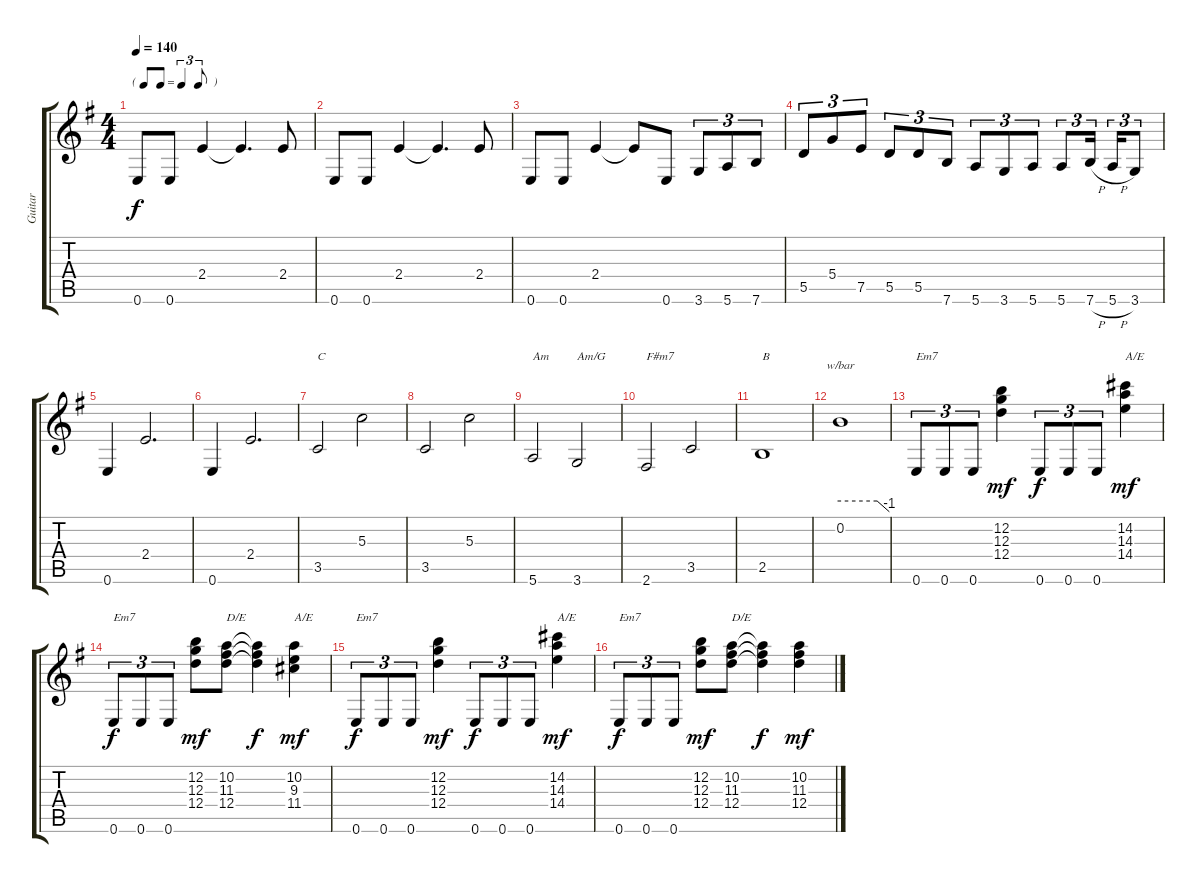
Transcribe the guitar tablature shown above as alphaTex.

\track ("Guitar" "Guitar") {instrument overdrivenguitar}
\staff {score tabs}
\tuning (E4 B3 G3 D3 A2 E2) {hide}
\ts (4 4)
\tf triplet8th
\tempo 140
\clef g2
\ks eminor
0.6.8{dy f} 0.6.8 2.4.4 2.4{t}.4{d} 2.4.8 |
0.6.8 0.6.8 2.4.4 2.4{t}.4{d} 2.4.8 |
0.6.8 0.6.8 2.4.4 2.4{t}.8 0.6.8 3.6.8{tu (3 2)} 5.6.8{tu (3 2)} 7.6.8{tu (3 2)} |
5.5.8{tu (3 2)} 5.4.8{tu (3 2)} 7.5.8{tu (3 2)} 5.5.8{tu (3 2)} 5.5.8{tu (3 2)} 7.6.8{tu (3 2)} 5.6.8{tu (3 2)} 3.6.8{tu (3 2)} 5.6.8{tu (3 2)} 5.6.8{tu (3 2)} 7.6{h}.16{tu (3 2) beam splitsecondary} 5.6{h}.16{tu (3 2)} 3.6.8{tu (3 2)} |
0.6.4 2.4.2{d} |
0.6.4 2.4.2{d} |
3.5.2{txt "C"} 5.3.2 |
3.5.2 5.3.2 |
5.6.2{txt "Am"} 3.6.2{txt "Am/G"} |
2.6.2{txt "F#m7"} 3.5.2 |
2.5.1{txt "B"} |
0.2.1{tbe (custom default 0 0 45 0 60 -4)} |
0.6.8{tu (3 2) txt "Em7"} 0.6.8{tu (3 2)} 0.6.8{tu (3 2)} (12.2 12.3 12.4).4{dy mf} 0.6.8{tu (3 2) dy f} 0.6.8{tu (3 2)} 0.6.8{tu (3 2)} (14.2 14.3 14.4).4{txt "A/E" dy mf} |
0.6.8{tu (3 2) txt "Em7" dy f} 0.6.8{tu (3 2)} 0.6.8{tu (3 2)} (12.2 12.3 12.4).8{dy mf} (10.2 11.3 12.4).8{txt "D/E"} (10.2{t} 11.3{t} 12.4{t}).4{dy f} (10.2 9.3 11.4).4{txt "A/E" dy mf} |
0.6.8{tu (3 2) txt "Em7" dy f} 0.6.8{tu (3 2)} 0.6.8{tu (3 2)} (12.2 12.3 12.4).4{dy mf} 0.6.8{tu (3 2) dy f} 0.6.8{tu (3 2)} 0.6.8{tu (3 2)} (14.2 14.3 14.4).4{txt "A/E" dy mf} |
0.6.8{tu (3 2) txt "Em7" dy f} 0.6.8{tu (3 2)} 0.6.8{tu (3 2)} (12.2 12.3 12.4).8{dy mf} (10.2 11.3 12.4).8{txt "D/E"} (10.2{t} 11.3{t} 12.4{t}).4{dy f} (10.2 11.3 12.4).4{dy mf}
